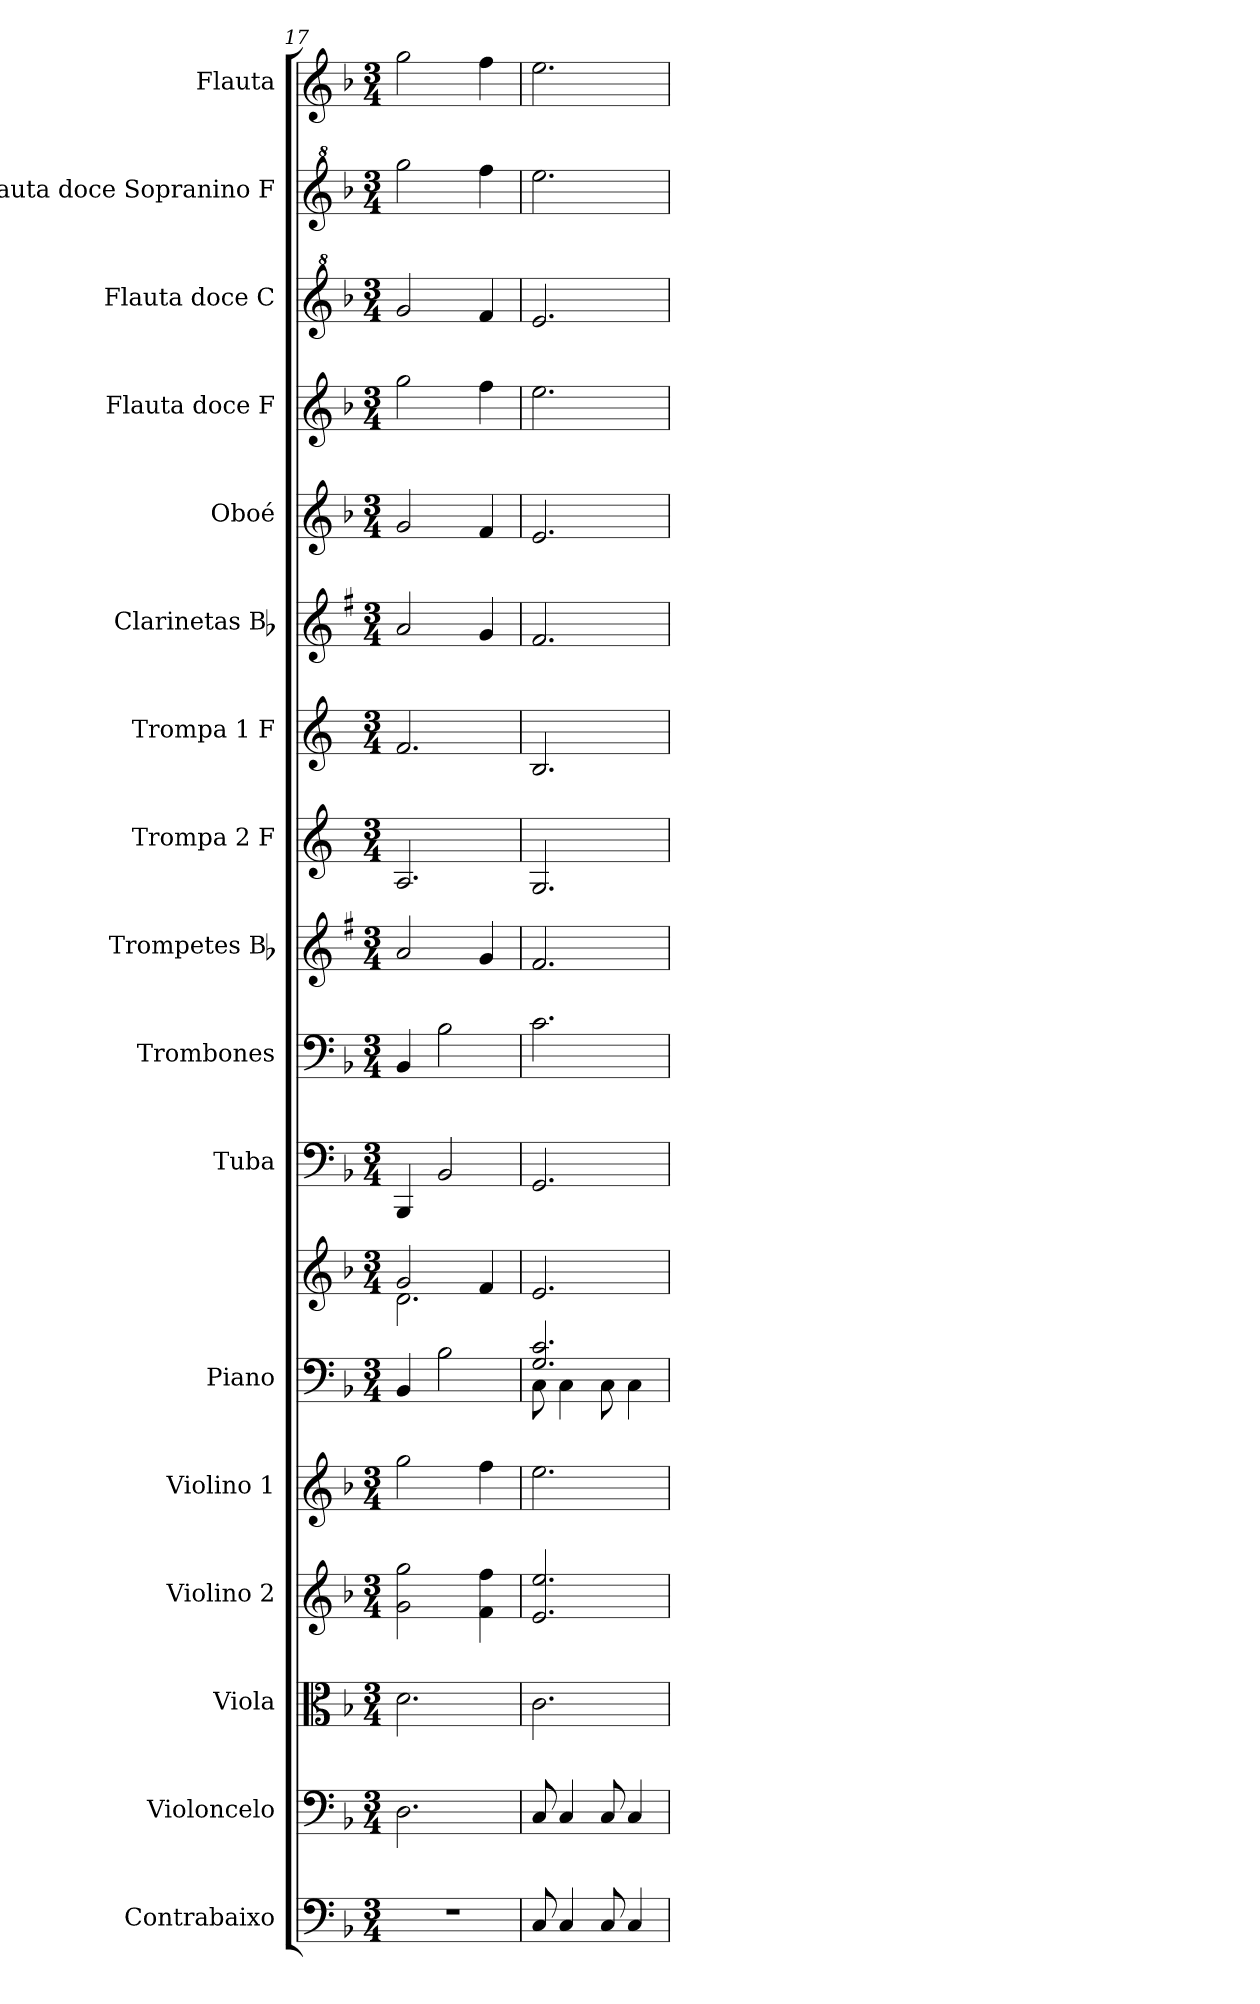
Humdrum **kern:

**kern	**kern	**kern	**kern	**kern	**kern	**kern	**kern	**kern	**kern	**kern	**kern	**kern	**kern	**kern	**kern	**kern	**kern
*part17	*part16	*part15	*part14	*part13	*part12	*part12	*part11	*part10	*part9	*part8	*part7	*part6	*part5	*part4	*part3	*part2	*part1
*staff18	*staff17	*staff16	*staff15	*staff14	*staff13	*staff12	*staff11	*staff10	*staff9	*staff8	*staff7	*staff6	*staff5	*staff4	*staff3	*staff2	*staff1
*I"Contrabaixo	*I"Violoncelo	*I"Viola	*I"Violino 2	*I"Violino 1	*I"Piano	*	*I"Tuba	*I"Trombones	*I"Trompetes Bb	*I"Trompa 2  F	*I"Trompa 1 F	*I"Clarinetas Bb	*I"Oboé	*I"Flauta doce F	*I"Flauta doce  C	*I"Flauta doce  Sopranino F	*I"Flauta
*I'Cb.	*I'Vc.	*I'Vla.	*I'Vln. 2	*I'Vln. 1	*I'Pno	*	*I'Tba.	*I'Tbn.	*I'Tpt.	*	*	*I'Cl.	*I'Ob.	*	*	*I'Fl. d. sop.	*I'Fl.
*clefF4	*clefF4	*clefC3	*clefG2	*clefG2	*clefF4	*clefG2	*clefF4	*clefF4	*clefG2	*clefG2	*clefG2	*clefG2	*clefG2	*clefG2	*clefG^2	*clefG^2	*clefG2
*ITrd7c12	*	*	*	*	*	*	*	*	*ITrd1c2	*ITrd4c7	*ITrd4c7	*ITrd1c2	*	*	*ITrd-7c-12	*ITrd-7c-12	*
*k[b-]	*k[b-]	*k[b-]	*k[b-]	*k[b-]	*k[b-]	*k[b-]	*k[b-]	*k[b-]	*k[b-]	*k[b-]	*k[b-]	*k[b-]	*k[b-]	*k[b-]	*k[b-]	*k[b-]	*k[b-]
*F:	*F:	*F:	*F:	*F:	*F:	*F:	*F:	*F:	*F:	*	*	*F:	*F:	*F:	*F:	*F:	*F:
*M3/4	*M3/4	*M3/4	*M3/4	*M3/4	*M3/4	*M3/4	*M3/4	*M3/4	*M3/4	*M3/4	*M3/4	*M3/4	*M3/4	*M3/4	*M3/4	*M3/4	*M3/4
=17	=17	=17	=17	=17	=17	=17	=17	=17	=17	=17	=17	=17	=17	=17	=17	=17	=17
*	*	*	*	*	*	*^	*	*	*	*	*	*	*	*	*	*	*
2.r	2.D\	2.d\	2g\ 2gg\	2gg\	4BB-/	2g/	2.d\	4BBB-/	4BB-/	2g/	2.D/	2.B-/	2g/	2g/	2gg\	2ggg/	2gggg\	2gg\
.	.	.	.	.	2B-\	.	.	2BB-/	2B-\	.	.	.	.	.	.	.	.	.
.	.	.	4f\ 4ff\	4ff\	.	4f/	.	.	.	4f/	.	.	4f/	4f/	4ff\	4fff/	4ffff\	4ff\
*	*	*	*	*	*	*v	*v	*	*	*	*	*	*	*	*	*	*	*
=18	=18	=18	=18	=18	=18	=18	=18	=18	=18	=18	=18	=18	=18	=18	=18	=18	=18
*	*	*	*	*	*^	*	*	*	*	*	*	*	*	*	*	*	*
8CC/	8C/	2.c\	2.e/ 2.ee/	2.ee\	2.G/ 2.c/	8C\	2.e/	2.GG/	2.c\	2.e/	2.C/	2.E/	2.e/	2.e/	2.ee\	2.eee/	2.eeee\	2.ee\
4CC/	4C/	.	.	.	.	4C\	.	.	.	.	.	.	.	.	.	.	.	.
8CC/	8C/	.	.	.	.	8C\	.	.	.	.	.	.	.	.	.	.	.	.
4CC/	4C/	.	.	.	.	4C\	.	.	.	.	.	.	.	.	.	.	.	.
*	*	*	*	*	*v	*v	*	*	*	*	*	*	*	*	*	*	*	*
=	=	=	=	=	=	=	=	=	=	=	=	=	=	=	=	=	=
*-	*-	*-	*-	*-	*-	*-	*-	*-	*-	*-	*-	*-	*-	*-	*-	*-	*-
